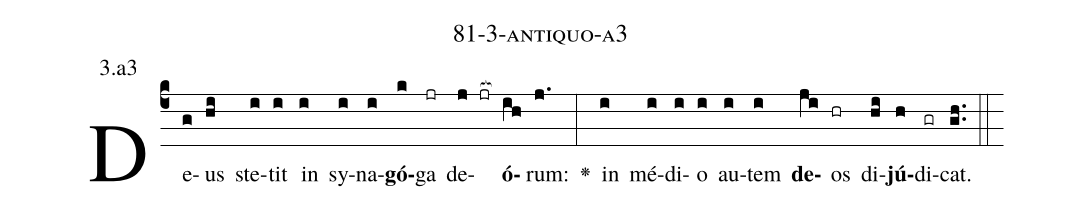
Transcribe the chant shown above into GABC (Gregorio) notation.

name: 81-3-antiquo-a3;
annotation: 3.a3;
%%
(c4)De(g)us(hi) ste(i)tit(i) in(i) sy(i)na(i)<b>gó</b>(k)ga(jr) de(j jr[ocb:1{])<b>ó</b>(ih[ocb:0}])rum:(j.) <v>\greheightstar</v>(:) in(i) mé(i)di(i)o(i) au(i)tem(i) <b>de</b>(ji)os(hr) di(hi)<b>jú</b>(h)di(gr)cat.(gh..) (::)


%E(i) u(i) o(ji) u(hi) a(h) e.(gh..) (::)
